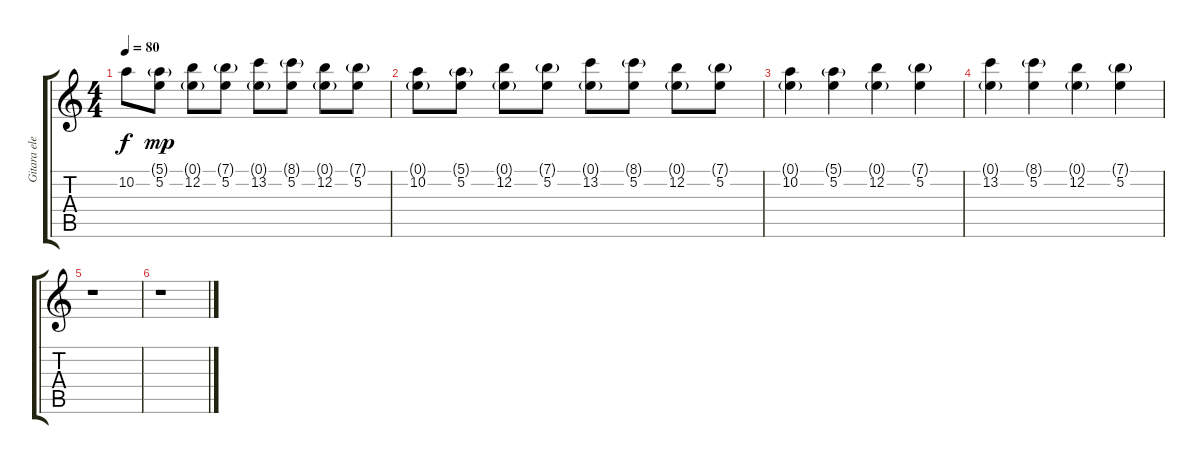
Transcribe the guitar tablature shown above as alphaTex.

\track ("Gitara elektryczna" "Gitara ele") {instrument acousticguitarsteel}
\staff {score tabs}
\tuning (E4 B3 G3 D3 A2 E2) {hide}
\ts (4 4)
\tempo 80
\clef g2
\ks c
10.2.8{dy f} (5.1{g} 5.2).8{dy mp} (0.1{g} 12.2).8 (7.1{g} 5.2).8 (0.1{g} 13.2).8 (8.1{g} 5.2).8 (0.1{g} 12.2).8 (7.1{g} 5.2).8 |
(0.1{g} 10.2).8 (5.1{g} 5.2).8 (0.1{g} 12.2).8 (7.1{g} 5.2).8 (0.1{g} 13.2).8 (8.1{g} 5.2).8 (0.1{g} 12.2).8 (7.1{g} 5.2).8 |
(0.1{g} 10.2).4 (5.1{g} 5.2).4 (0.1{g} 12.2).4 (7.1{g} 5.2).4 |
(0.1{g} 13.2).4 (8.1{g} 5.2).4 (0.1{g} 12.2).4 (7.1{g} 5.2).4 |
r.1 |
r.1
